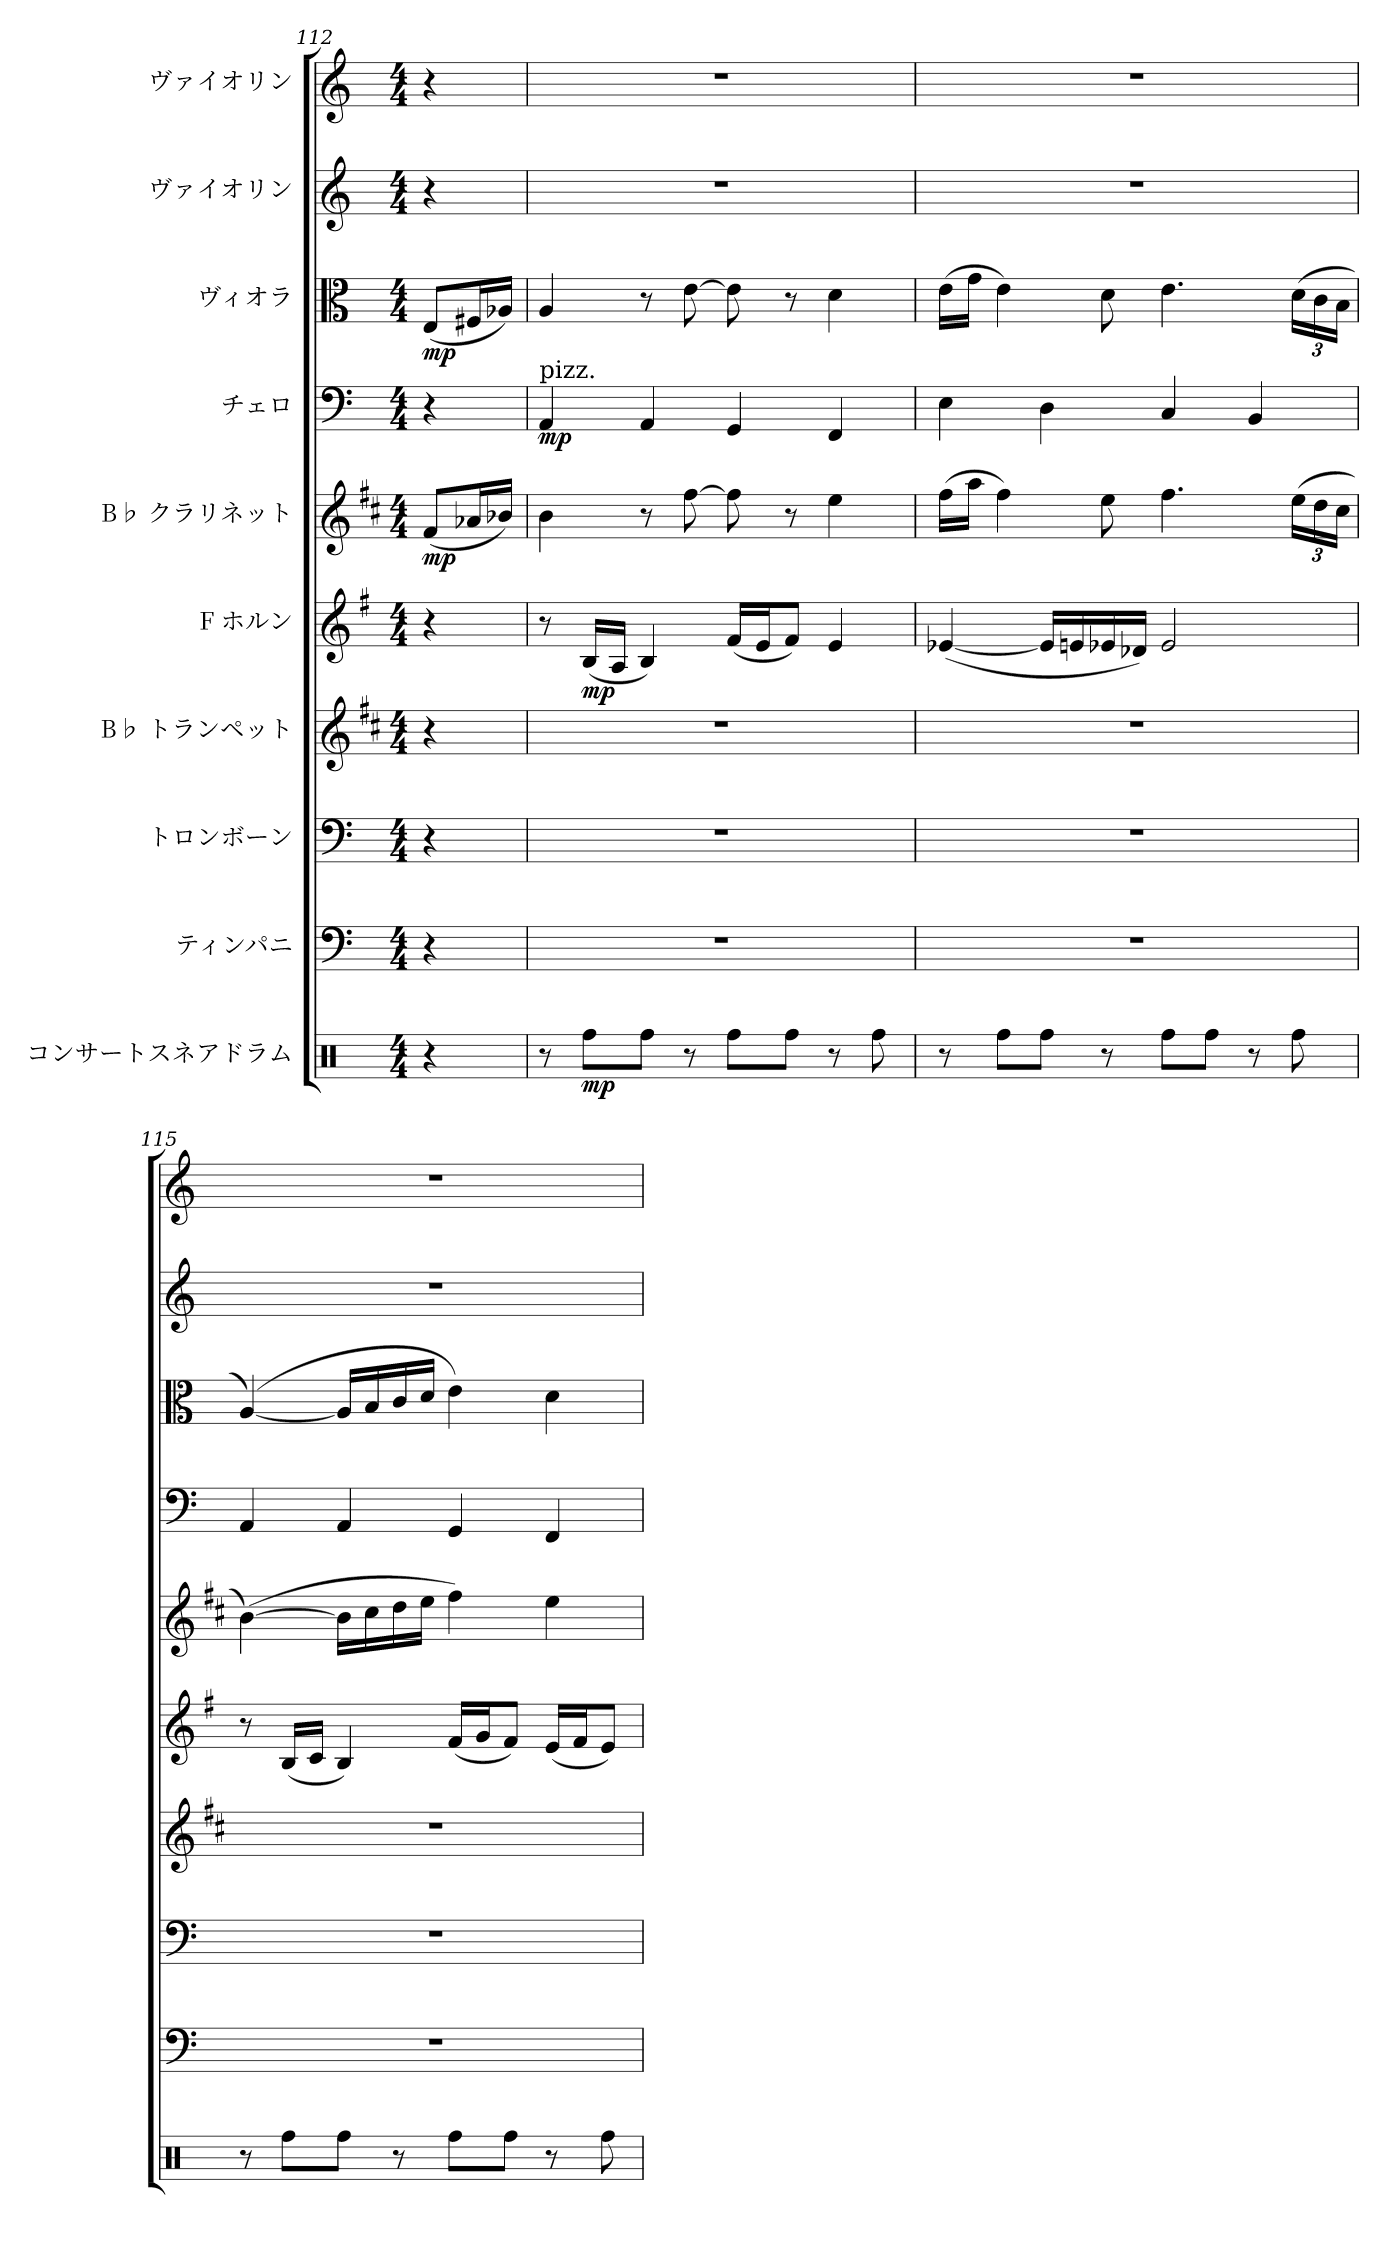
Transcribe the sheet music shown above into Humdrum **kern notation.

**kern	**dynam	**kern	**kern	**kern	**kern	**dynam	**kern	**dynam	**kern	**dynam	**kern	**dynam	**kern	**kern
*part10	*part10	*part9	*part8	*part7	*part6	*part6	*part5	*part5	*part4	*part4	*part3	*part3	*part2	*part1
*staff10	*staff10	*staff9	*staff8	*staff7	*staff6	*staff6	*staff5	*staff5	*staff4	*staff4	*staff3	*staff3	*staff2	*staff1
*I"コンサートスネアドラム	*	*I"ティンパニ	*I"トロンボーン	*I"B♭ トランペット	*I"F ホルン	*	*I"B♭ クラリネット	*	*I"チェロ	*	*I"ヴィオラ	*	*I"ヴァイオリン	*I"ヴァイオリン
*clefX	*	*clefF4	*clefF4	*clefG2	*clefG2	*	*clefG2	*	*clefF4	*	*clefC3	*	*clefG2	*clefG2
*	*	*	*	*ITrd1c2	*ITrd4c7	*	*ITrd1c2	*	*	*	*	*	*	*
*k[]	*	*k[]	*k[]	*k[]	*k[]	*	*k[]	*	*k[]	*	*k[]	*	*k[]	*k[]
*M4/4	*	*M4/4	*M4/4	*M4/4	*M4/4	*	*M4/4	*	*M4/4	*	*M4/4	*	*M4/4	*M4/4
=112	=112	=112	=112	=112	=112	=112	=112	=112	=112	=112	=112	=112	=112	=112
!	!	!	!	!	!	!	!	!LO:DY:b	!	!	!	!LO:DY:b	!	!
4r	.	4r	4r	4r	4r	.	(<8e/L	mp	4r	.	(<8E/L	mp	4r	4r
.	.	.	.	.	.	.	16g-X/L	.	.	.	16F#X/L	.	.	.
.	.	.	.	.	.	.	16a-X/JJ)	.	.	.	16A-X/JJ)	.	.	.
=113	=113	=113	=113	=113	=113	=113	=113	=113	=113	=113	=113	=113	=113	=113
!	!	!	!	!	!	!	!	!	!LO:TX:a:t=pizz.	!	!	!	!	!
!	!	!	!	!	!	!	!	!	!	!LO:DY:b	!	!	!	!
8r	.	1r	1r	1r	8r	.	4a\	.	4AA/	mp	4A/	.	1r	1r
!	!LO:DY:b	!	!	!	!	!LO:DY:b	!	!	!	!	!	!	!	!
8Rff\L	mp	.	.	.	(<16E/LL	mp	.	.	.	.	.	.	.	.
.	.	.	.	.	16D/JJ	.	.	.	.	.	.	.	.	.
8Rff\J	.	.	.	.	4E/)	.	8r	.	4AA/	.	8r	.	.	.
8r	.	.	.	.	.	.	[8ee\	.	.	.	[8e\	.	.	.
8Rff\L	.	.	.	.	(<16B/LL	.	8ee\]	.	4GG/	.	8e\]	.	.	.
.	.	.	.	.	16A/J	.	.	.	.	.	.	.	.	.
8Rff\J	.	.	.	.	8B/J)	.	8r	.	.	.	8r	.	.	.
8r	.	.	.	.	4A/	.	4dd\	.	4FF/	.	4d\	.	.	.
8Rff\	.	.	.	.	.	.	.	.	.	.	.	.	.	.
!!LO:PB:g=z
=114	=114	=114	=114	=114	=114	=114	=114	=114	=114	=114	=114	=114	=114	=114
8r	.	1r	1r	1r	(<[4A-X/	.	(>16ee\LL	.	4E\	.	(>16e\LL	.	1r	1r
.	.	.	.	.	.	.	16gg\JJ	.	.	.	16g\JJ	.	.	.
8Rff\L	.	.	.	.	.	.	4ee\)	.	.	.	4e\)	.	.	.
8Rff\J	.	.	.	.	16A-/LL]	.	.	.	4D\	.	.	.	.	.
.	.	.	.	.	16An/	.	.	.	.	.	.	.	.	.
8r	.	.	.	.	16A-X/	.	8dd\	.	.	.	8d\	.	.	.
.	.	.	.	.	16G-X/JJ)	.	.	.	.	.	.	.	.	.
8Rff\L	.	.	.	.	2A-/	.	4.ee\	.	4C/	.	4.e\	.	.	.
8Rff\J	.	.	.	.	.	.	.	.	.	.	.	.	.	.
8r	.	.	.	.	.	.	.	.	4BB/	.	.	.	.	.
*	*	*	*	*	*	*	*Xbrackettup	*	*	*	*Xbrackettup	*	*	*
8Rff\	.	.	.	.	.	.	(>24dd\LL	.	.	.	(>24d\LL	.	.	.
.	.	.	.	.	.	.	24cc\	.	.	.	24c\	.	.	.
.	.	.	.	.	.	.	24b\JJ	.	.	.	24B\JJ	.	.	.
=115	=115	=115	=115	=115	=115	=115	=115	=115	=115	=115	=115	=115	=115	=115
8r	.	1r	1r	1r	8r	.	(>[4a\)	.	4AA/	.	(>[4A/)	.	1r	1r
8Rff\L	.	.	.	.	(<16E/LL	.	.	.	.	.	.	.	.	.
.	.	.	.	.	16F/JJ	.	.	.	.	.	.	.	.	.
8Rff\J	.	.	.	.	4E/)	.	16a\LL]	.	4AA/	.	16A/LL]	.	.	.
.	.	.	.	.	.	.	16b\	.	.	.	16B/	.	.	.
8r	.	.	.	.	.	.	16cc\	.	.	.	16c/	.	.	.
.	.	.	.	.	.	.	16dd\JJ	.	.	.	16d/JJ	.	.	.
8Rff\L	.	.	.	.	(<16B/LL	.	4ee\)	.	4GG/	.	4e\)	.	.	.
.	.	.	.	.	16c/J	.	.	.	.	.	.	.	.	.
8Rff\J	.	.	.	.	8B/J)	.	.	.	.	.	.	.	.	.
8r	.	.	.	.	(<16A/LL	.	4dd\	.	4FF/	.	4d\	.	.	.
.	.	.	.	.	16B/J	.	.	.	.	.	.	.	.	.
8Rff\	.	.	.	.	8A/J)	.	.	.	.	.	.	.	.	.
=	=	=	=	=	=	=	=	=	=	=	=	=	=	=
*-	*-	*-	*-	*-	*-	*-	*-	*-	*-	*-	*-	*-	*-	*-
